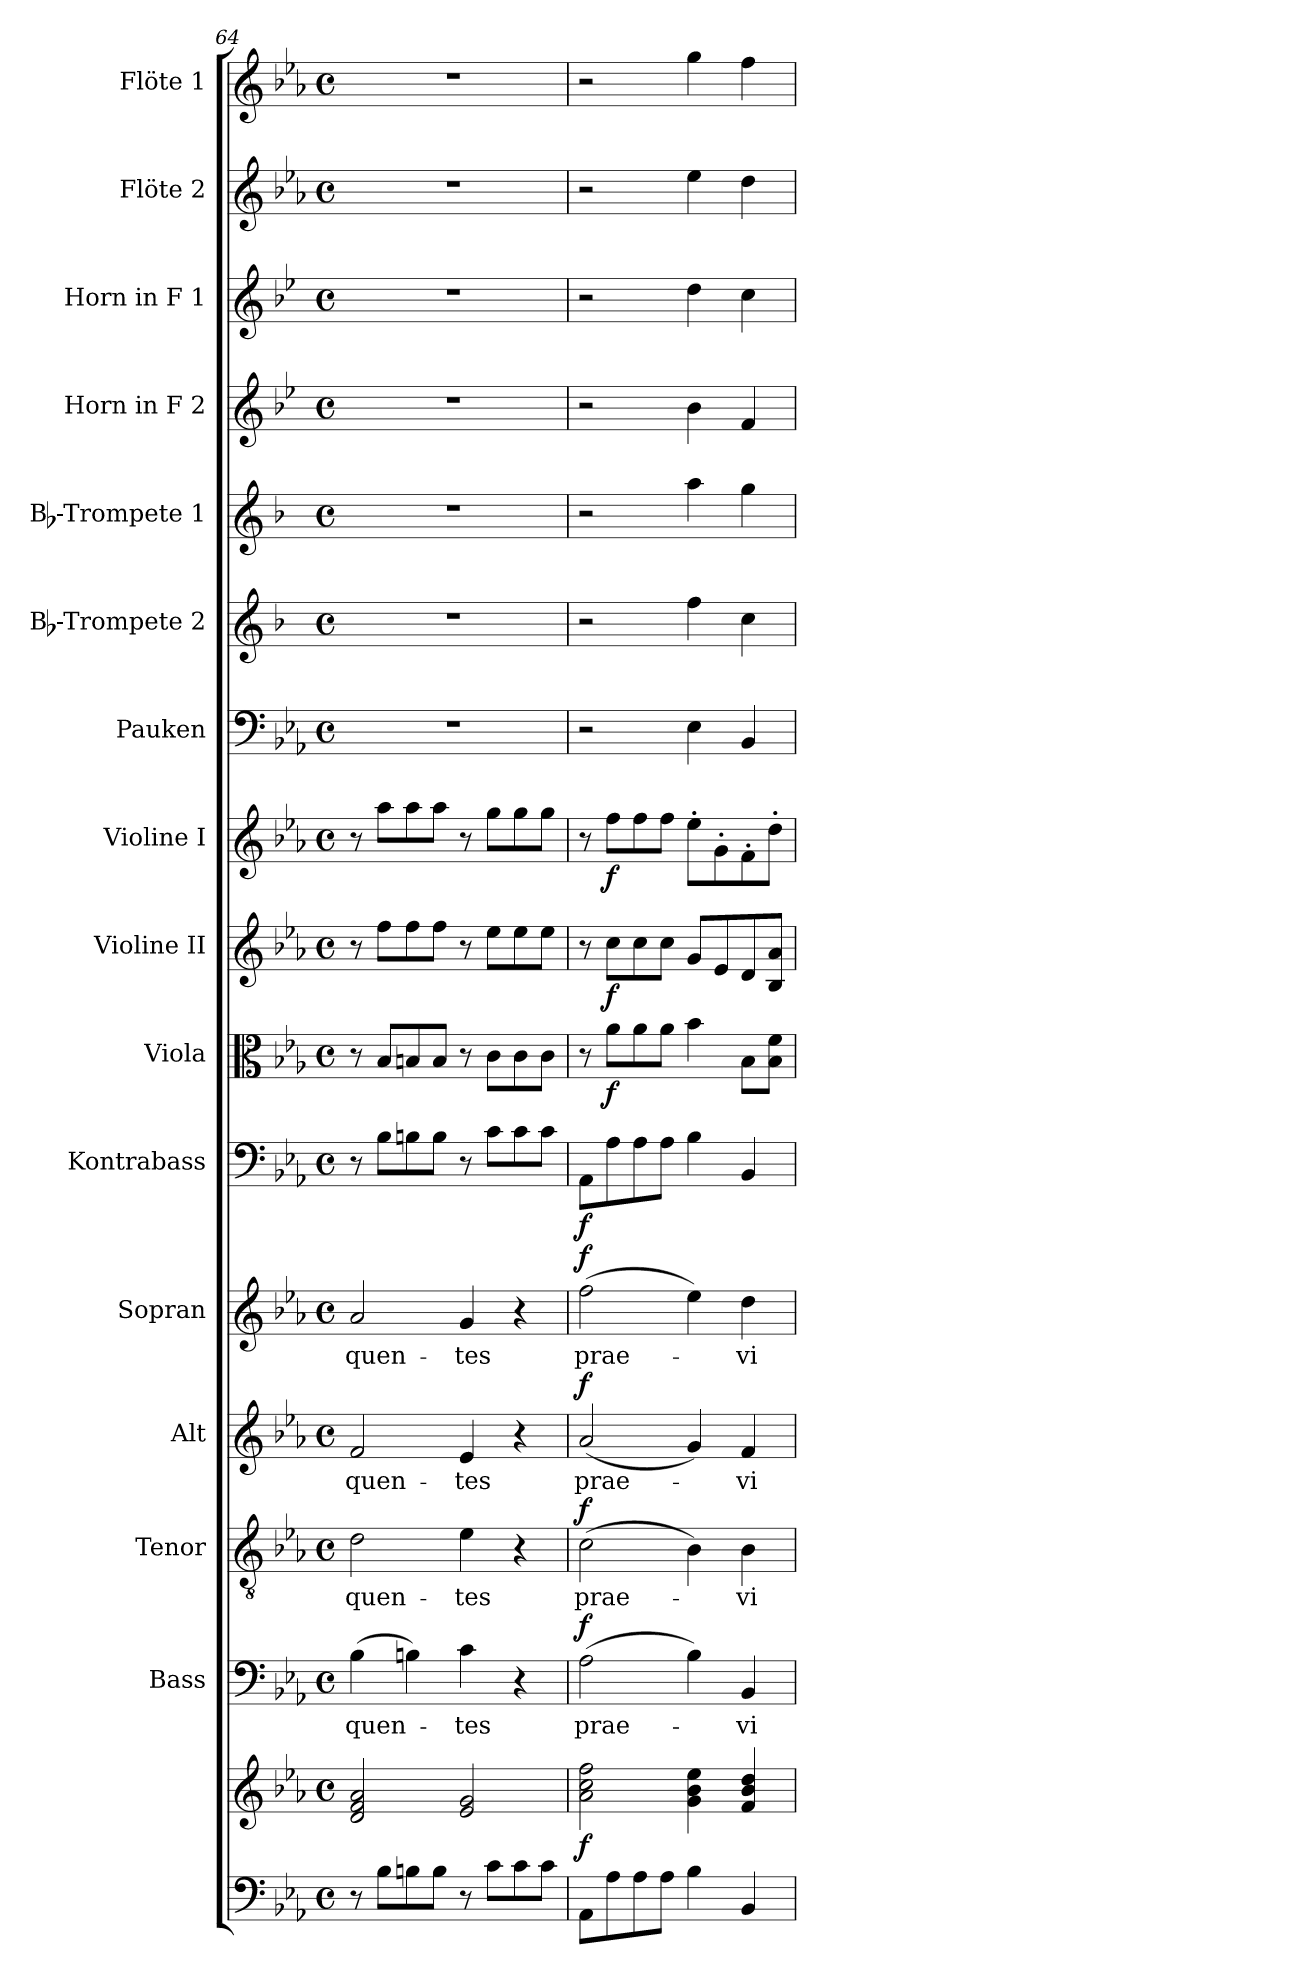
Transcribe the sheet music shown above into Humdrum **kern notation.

**kern	**kern	**dynam	**kern	**text	**dynam	**kern	**text	**dynam	**kern	**text	**dynam	**kern	**text	**dynam	**kern	**dynam	**kern	**dynam	**kern	**dynam	**kern	**dynam	**kern	**kern	**kern	**kern	**kern	**kern	**kern
*part16	*part16	*part16	*part15	*part15	*part15	*part14	*part14	*part14	*part13	*part13	*part13	*part12	*part12	*part12	*part11	*part11	*part10	*part10	*part9	*part9	*part8	*part8	*part7	*part6	*part5	*part4	*part3	*part2	*part1
*staff17	*staff16	*staff16/17	*staff15	*staff15	*staff15	*staff14	*staff14	*staff14	*staff13	*staff13	*staff13	*staff12	*staff12	*staff12	*staff11	*staff11	*staff10	*staff10	*staff9	*staff9	*staff8	*staff8	*staff7	*staff6	*staff5	*staff4	*staff3	*staff2	*staff1
*	*	*	*I"Bass	*	*	*I"Tenor	*	*	*I"Alt	*	*	*I"Sopran	*	*	*I"Kontrabass	*	*I"Viola	*	*I"Violine II	*	*I"Violine I	*	*I"Pauken	*I"Bb-Trompete 2	*I"Bb-Trompete 1	*I"Horn in F 2	*I"Horn in F 1	*I"Flöte 2	*I"Flöte 1
*	*	*	*I'B.	*	*	*I'T.	*	*	*I'A.	*	*	*I'S.	*	*	*I'Kb.	*	*I'Vla.	*	*I'Vl. II	*	*I'Vl. I	*	*I'Pk.	*I'Bb Trp. 2	*I'Bb Trp. 1	*	*	*I'Fl. 2	*I'Fl. 1
*clefF4	*clefG2	*	*clefF4	*	*	*clefGv2	*	*	*clefG2	*	*	*clefG2	*	*	*clefF4	*	*clefC3	*	*clefG2	*	*clefG2	*	*clefF4	*clefG2	*clefG2	*clefG2	*clefG2	*clefG2	*clefG2
*	*	*	*	*	*	*	*	*	*	*	*	*	*	*	*ITrd7c12	*	*	*	*	*	*	*	*	*ITrd1c2	*ITrd1c2	*ITrd4c7	*ITrd4c7	*	*
*k[b-e-a-]	*k[b-e-a-]	*	*k[b-e-a-]	*	*	*k[b-e-a-]	*	*	*k[b-e-a-]	*	*	*k[b-e-a-]	*	*	*k[b-e-a-]	*	*k[b-e-a-]	*	*k[b-e-a-]	*	*k[b-e-a-]	*	*k[b-e-a-]	*k[b-e-a-]	*k[b-e-a-]	*k[b-e-a-]	*k[b-e-a-]	*k[b-e-a-]	*k[b-e-a-]
*E-:	*E-:	*	*E-:	*	*	*E-:	*	*	*E-:	*	*	*E-:	*	*	*E-:	*	*E-:	*	*E-:	*	*E-:	*	*E-:	*E-:	*E-:	*E-:	*E-:	*E-:	*E-:
*M4/4	*M4/4	*	*M4/4	*	*	*M4/4	*	*	*M4/4	*	*	*M4/4	*	*	*M4/4	*	*M4/4	*	*M4/4	*	*M4/4	*	*M4/4	*M4/4	*M4/4	*M4/4	*M4/4	*M4/4	*M4/4
*met(c)	*met(c)	*	*met(c)	*	*	*met(c)	*	*	*met(c)	*	*	*met(c)	*	*	*met(c)	*	*met(c)	*	*met(c)	*	*met(c)	*	*met(c)	*met(c)	*met(c)	*met(c)	*met(c)	*met(c)	*met(c)
=64	=64	=64	=64	=64	=64	=64	=64	=64	=64	=64	=64	=64	=64	=64	=64	=64	=64	=64	=64	=64	=64	=64	=64	=64	=64	=64	=64	=64	=64
!	!	!	!	!LO:LY:b	!	!	!LO:LY:b	!	!	!LO:LY:b	!	!	!LO:LY:b	!	!	!	!	!	!	!	!	!	!	!	!	!	!	!	!
8r	2d/ 2f/ 2a-/	.	(>4B-\	-quen-	.	2d\	-quen-	.	2f/	-quen-	.	2a-/	-quen-	.	8r	.	8r	.	8r	.	8r	.	1r	1r	1r	1r	1r	1r	1r
8B-\L	.	.	.	.	.	.	.	.	.	.	.	.	.	.	8BB-\L	.	8B-/L	.	8ff\L	.	8aa-\L	.	.	.	.	.	.	.	.
8Bn\	.	.	4Bn\)	.	.	.	.	.	.	.	.	.	.	.	8BBn\	.	8Bn/	.	8ff\	.	8aa-\	.	.	.	.	.	.	.	.
8B\J	.	.	.	.	.	.	.	.	.	.	.	.	.	.	8BB\J	.	8B/J	.	8ff\J	.	8aa-\J	.	.	.	.	.	.	.	.
!	!	!	!	!LO:LY:b	!	!	!LO:LY:b	!	!	!LO:LY:b	!	!	!LO:LY:b	!	!	!	!	!	!	!	!	!	!	!	!	!	!	!	!
8r	2e-/ 2g/	.	4c\	-tes	.	4e-\	-tes	.	4e-/	-tes	.	4g/	-tes	.	8r	.	8r	.	8r	.	8r	.	.	.	.	.	.	.	.
8c\L	.	.	.	.	.	.	.	.	.	.	.	.	.	.	8C\L	.	8c\L	.	8ee-\L	.	8gg\L	.	.	.	.	.	.	.	.
8c\	.	.	4r	.	.	4r	.	.	4r	.	.	4r	.	.	8C\	.	8c\	.	8ee-\	.	8gg\	.	.	.	.	.	.	.	.
8c\J	.	.	.	.	.	.	.	.	.	.	.	.	.	.	8C\J	.	8c\J	.	8ee-\J	.	8gg\J	.	.	.	.	.	.	.	.
=65	=65	=65	=65	=65	=65	=65	=65	=65	=65	=65	=65	=65	=65	=65	=65	=65	=65	=65	=65	=65	=65	=65	=65	=65	=65	=65	=65	=65	=65
!	!	!LO:DY:b	!	!LO:LY:b	!LO:DY:a	!	!LO:LY:b	!LO:DY:a	!	!LO:LY:b	!LO:DY:a	!	!LO:LY:b	!LO:DY:a	!	!LO:DY:b	!	!	!	!	!	!	!	!	!	!	!	!	!
8AA-\L	2a-\ 2cc\ 2ff\	f	(>2A-\	prae-	f	(>2c\	prae-	f	(<2a-/	prae-	f	(>2ff\	prae-	f	8AAA-\L	f	8r	.	8r	.	8r	.	2r	2r	2r	2r	2r	2r	2r
!	!	!	!	!	!	!	!	!	!	!	!	!	!	!	!	!	!	!LO:DY:b	!	!LO:DY:b	!	!LO:DY:b	!	!	!	!	!	!	!
8A-\	.	.	.	.	.	.	.	.	.	.	.	.	.	.	8AA-\	.	8a-\L	f	8cc\L	f	8ff\L	f	.	.	.	.	.	.	.
8A-\	.	.	.	.	.	.	.	.	.	.	.	.	.	.	8AA-\	.	8a-\	.	8cc\	.	8ff\	.	.	.	.	.	.	.	.
8A-\J	.	.	.	.	.	.	.	.	.	.	.	.	.	.	8AA-\J	.	8a-\J	.	8cc\J	.	8ff\J	.	.	.	.	.	.	.	.
4B-\	4g\ 4b-\ 4ee-\	.	4B-\)	.	.	4B-\)	.	.	4g/)	.	.	4ee-\)	.	.	4BB-\	.	4b-\	.	8g/L	.	8ee-'>\L	.	4E-\	4ee-\	4gg\	4e-\	4g\	4ee-\	4gg\
.	.	.	.	.	.	.	.	.	.	.	.	.	.	.	.	.	.	.	8e-/	.	8g'>\	.	.	.	.	.	.	.	.
!	!	!	!	!LO:LY:b	!	!	!LO:LY:b	!	!	!LO:LY:b	!	!	!LO:LY:b	!	!	!	!	!	!	!	!	!	!	!	!	!	!	!	!
4BB-/	4f/ 4b-/ 4dd/	.	4BB-/	-vi-	.	4B-\	-vi-	.	4f/	-vi-	.	4dd\	-vi-	.	4BBB-/	.	8B-\L	.	8d/	.	8f'>\	.	4BB-/	4b-\	4ff\	4B-/	4f\	4dd\	4ff\
.	.	.	.	.	.	.	.	.	.	.	.	.	.	.	.	.	8B-\ 8f\J	.	8B-/ 8a-/J	.	8dd'>\J	.	.	.	.	.	.	.	.
=	=	=	=	=	=	=	=	=	=	=	=	=	=	=	=	=	=	=	=	=	=	=	=	=	=	=	=	=	=
*-	*-	*-	*-	*-	*-	*-	*-	*-	*-	*-	*-	*-	*-	*-	*-	*-	*-	*-	*-	*-	*-	*-	*-	*-	*-	*-	*-	*-	*-
